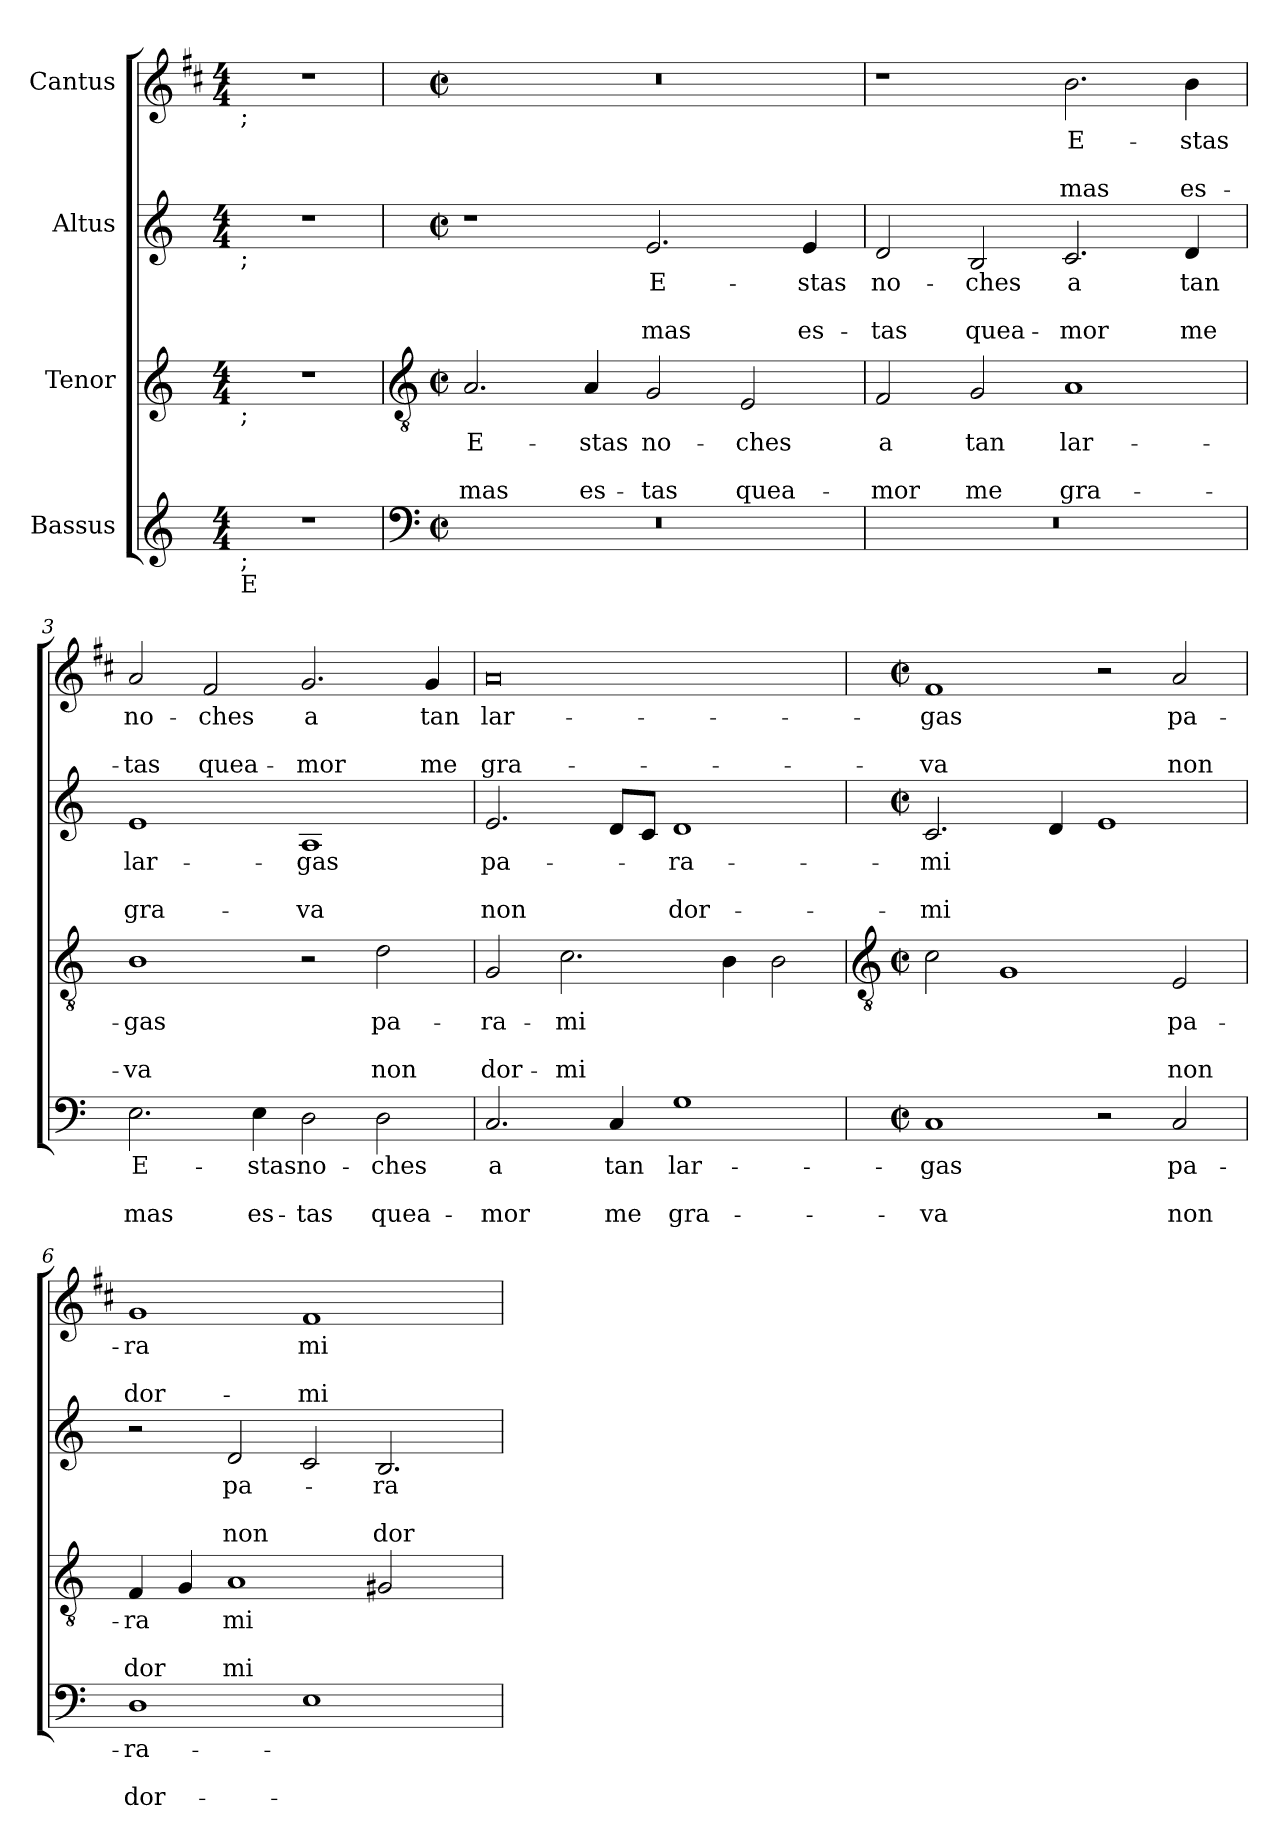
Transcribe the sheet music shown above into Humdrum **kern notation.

**kern	**text	**text	**text	**kern	**text	**text	**text	**kern	**text	**text	**text	**kern	**text	**text	**text
*part4	*part4	*part4	*part4	*part3	*part3	*part3	*part3	*part2	*part2	*part2	*part2	*part1	*part1	*part1	*part1
*staff4	*staff4	*staff4	*staff4	*staff3	*staff3	*staff3	*staff3	*staff2	*staff2	*staff2	*staff2	*staff1	*staff1	*staff1	*staff1
*I"Bassus	*	*	*	*I"Tenor	*	*	*	*I"Altus	*	*	*	*I"Cantus	*	*	*
*clefG2	*	*	*	*clefG2	*	*	*	*clefG2	*	*	*	*clefG2	*	*	*
*	*	*	*	*	*	*	*	*	*	*	*	*ITrd1c2	*	*	*
*k[]	*	*	*	*k[]	*	*	*	*k[]	*	*	*	*k[]	*	*	*
*C:	*	*	*	*C:	*	*	*	*C:	*	*	*	*C:	*	*	*
*M4/4	*	*	*	*M4/4	*	*	*	*M4/4	*	*	*	*M4/4	*	*	*
=	=	=	=	=	=	=	=	=	=	=	=	=	=	=	=
!	!	!	!	!	!	!	!	!	!	!	!	!LO:TX:b:t=;	!	!	!
!	!	!	!	!	!	!	!	!LO:TX:b:t=;	!	!	!	!	!	!	!
!	!	!	!	!LO:TX:b:t=;	!	!	!	!	!	!	!	!	!	!	!
!LO:TX:b:t=;	!	!	!	!	!	!	!	!	!	!	!	!	!	!	!
!LO:TX:b:t=E	!	!	!	!	!	!	!	!	!	!	!	!	!	!	!
1r	.	.	.	1r	.	.	.	1r	.	.	.	1r	.	.	.
!!LO:LB:g=z
=1	=1	=1	=1	=1	=1	=1	=1	=1	=1	=1	=1	=1	=1	=1	=1
*clefF4	*	*	*	*clefGv2	*	*	*	*	*	*	*	*	*	*	*
*M4/2	*	*	*	*M4/2	*	*	*	*M4/2	*	*	*	*M4/2	*	*	*
*met(c|)	*	*	*	*met(c|)	*	*	*	*met(c|)	*	*	*	*met(c|)	*	*	*
!	!	!	!	!	!LO:LY:b	!	!LO:LY:b	!	!	!	!	!	!	!	!
0r	.	.	.	2.A	E-	.	-mas	1r	.	.	.	0r	.	.	.
!	!	!	!	!	!LO:LY:b	!	!LO:LY:b	!	!	!	!	!	!	!	!
.	.	.	.	4A	stas	.	es-	.	.	.	.	.	.	.	.
!	!	!	!	!	!LO:LY:b	!	!LO:LY:b	!	!LO:LY:b	!	!LO:LY:b	!	!	!	!
.	.	.	.	2G	-no-	.	-tas	2.e	E-	.	-mas	.	.	.	.
!	!	!	!	!	!LO:LY:b	!	!LO:LY:b	!	!	!	!	!	!	!	!
.	.	.	.	2E	ches	.	quea-	.	.	.	.	.	.	.	.
!	!	!	!	!	!	!	!	!	!LO:LY:b	!	!LO:LY:b	!	!	!	!
.	.	.	.	.	.	.	.	4e	stas	.	es-	.	.	.	.
=2	=2	=2	=2	=2	=2	=2	=2	=2	=2	=2	=2	=2	=2	=2	=2
!	!	!	!	!	!LO:LY:b	!	!LO:LY:b	!	!LO:LY:b	!	!LO:LY:b	!	!	!	!
0r	.	.	.	2F	-a	.	mor	2d	-no-	.	-tas	1r	.	.	.
!	!	!	!	!	!LO:LY:b	!	!LO:LY:b	!	!LO:LY:b	!	!LO:LY:b	!	!	!	!
.	.	.	.	2G	tan	.	me	2B	ches	.	quea-	.	.	.	.
!	!	!	!	!	!LO:LY:b	!	!LO:LY:b	!	!LO:LY:b	!	!LO:LY:b	!	!LO:LY:b	!	!LO:LY:b
.	.	.	.	1A	lar-	.	-gra-	2.c	-a	.	mor	2.a	E-	.	-mas
!	!	!	!	!	!	!	!	!	!LO:LY:b	!	!LO:LY:b	!	!LO:LY:b	!	!LO:LY:b
.	.	.	.	.	.	.	.	4d	tan	.	me	4a	stas	.	es-
=3	=3	=3	=3	=3	=3	=3	=3	=3	=3	=3	=3	=3	=3	=3	=3
!	!LO:LY:b	!	!LO:LY:b	!	!LO:LY:b	!	!LO:LY:b	!	!LO:LY:b	!	!LO:LY:b	!	!LO:LY:b	!	!LO:LY:b
2.E	E-	.	-mas	1B	-gas	.	va	1e	lar-	.	-gra-	2g	-no-	.	-tas
!	!	!	!	!	!	!	!	!	!	!	!	!	!LO:LY:b	!	!LO:LY:b
.	.	.	.	.	.	.	.	.	.	.	.	2e	ches	.	quea-
!	!LO:LY:b	!	!LO:LY:b	!	!	!	!	!	!	!	!	!	!	!	!
4E	stas	.	es-	.	.	.	.	.	.	.	.	.	.	.	.
!	!LO:LY:b	!	!LO:LY:b	!	!	!	!	!	!LO:LY:b	!	!LO:LY:b	!	!LO:LY:b	!	!LO:LY:b
2D	-no-	.	-tas	2r	.	.	.	1A	-gas	.	va	2.f	-a	.	mor
!	!LO:LY:b	!	!LO:LY:b	!	!LO:LY:b	!	!LO:LY:b	!	!	!	!	!	!	!	!
2D	ches	.	quea-	2d	pa-	.	-non	.	.	.	.	.	.	.	.
!	!	!	!	!	!	!	!	!	!	!	!	!	!LO:LY:b	!	!LO:LY:b
.	.	.	.	.	.	.	.	.	.	.	.	4f	tan	.	me
=4	=4	=4	=4	=4	=4	=4	=4	=4	=4	=4	=4	=4	=4	=4	=4
!	!LO:LY:b	!	!LO:LY:b	!	!LO:LY:b	!	!LO:LY:b	!	!LO:LY:b	!	!LO:LY:b	!	!LO:LY:b	!	!LO:LY:b
2.C	-a	.	mor	2G	ra-	.	-dor-	2.e	pa-	.	-non	0g	lar-	.	-gra-
!	!	!	!	!	!LO:LY:b	!	!LO:LY:b	!	!	!	!	!	!	!	!
.	.	.	.	2.c	-mi	.	mi	.	.	.	.	.	.	.	.
!	!LO:LY:b	!	!LO:LY:b	!	!	!	!	!	!	!	!	!	!	!	!
4C	tan	.	me	.	.	.	.	8dL	.	.	.	.	.	.	.
.	.	.	.	.	.	.	.	8cJ	.	.	.	.	.	.	.
!	!LO:LY:b	!	!LO:LY:b	!	!	!	!	!	!LO:LY:b	!	!LO:LY:b	!	!	!	!
1G	lar-	.	-gra-	.	.	.	.	1d	ra-	.	-dor-	.	.	.	.
.	.	.	.	4B	.	.	.	.	.	.	.	.	.	.	.
.	.	.	.	2B	.	.	.	.	.	.	.	.	.	.	.
!!LO:LB:g=z
=5	=5	=5	=5	=5	=5	=5	=5	=5	=5	=5	=5	=5	=5	=5	=5
*	*	*	*	*clefGv2	*	*	*	*	*	*	*	*	*	*	*
*M4/2	*	*	*	*M4/2	*	*	*	*M4/2	*	*	*	*M4/2	*	*	*
*met(c|)	*	*	*	*met(c|)	*	*	*	*met(c|)	*	*	*	*met(c|)	*	*	*
!	!LO:LY:b	!	!LO:LY:b	!	!	!	!	!	!LO:LY:b	!	!LO:LY:b	!	!LO:LY:b	!	!LO:LY:b
1C	-gas	.	va	2c	.	.	.	2.c	-mi	.	mi	1e	-gas	.	va
.	.	.	.	1G	.	.	.	.	.	.	.	.	.	.	.
.	.	.	.	.	.	.	.	4d	.	.	.	.	.	.	.
2r	.	.	.	.	.	.	.	1e	.	.	.	2r	.	.	.
!	!LO:LY:b	!	!LO:LY:b	!	!LO:LY:b	!	!LO:LY:b	!	!	!	!	!	!LO:LY:b	!	!LO:LY:b
2C	pa-	.	-non	2E	pa-	.	-non	.	.	.	.	2g	pa-	.	-non
=6	=6	=6	=6	=6	=6	=6	=6	=6	=6	=6	=6	=6	=6	=6	=6
!	!LO:LY:b	!	!LO:LY:b	!	!LO:LY:b	!	!LO:LY:b	!	!	!	!	!	!LO:LY:b	!	!LO:LY:b
1D	ra-	.	-dor-	4F	ra	.	dor	2r	.	.	.	1f	ra	.	dor-
.	.	.	.	4G	.	.	.	.	.	.	.	.	.	.	.
!	!	!	!	!	!LO:LY:b	!	!LO:LY:b	!	!LO:LY:b	!	!LO:LY:b	!	!	!	!
.	.	.	.	1A	mi	.	mi	2d	pa-	.	-non	.	.	.	.
!	!	!	!	!	!	!	!	!	!	!	!	!	!LO:LY:b	!	!LO:LY:b
1E	.	.	.	.	.	.	.	2c	.	.	.	1e	-mi	.	mi
!	!	!	!	!	!	!	!	!	!LO:LY:b	!	!LO:LY:b	!	!	!	!
.	.	.	.	2G#X	.	.	.	2.B	ra	.	dor-	.	.	.	.
4ryy	.	.	.	4ryy	.	.	.	.	.	.	.	4ryy	.	.	.
=	=	=	=	=	=	=	=	=	=	=	=	=	=	=	=
*-	*-	*-	*-	*-	*-	*-	*-	*-	*-	*-	*-	*-	*-	*-	*-
